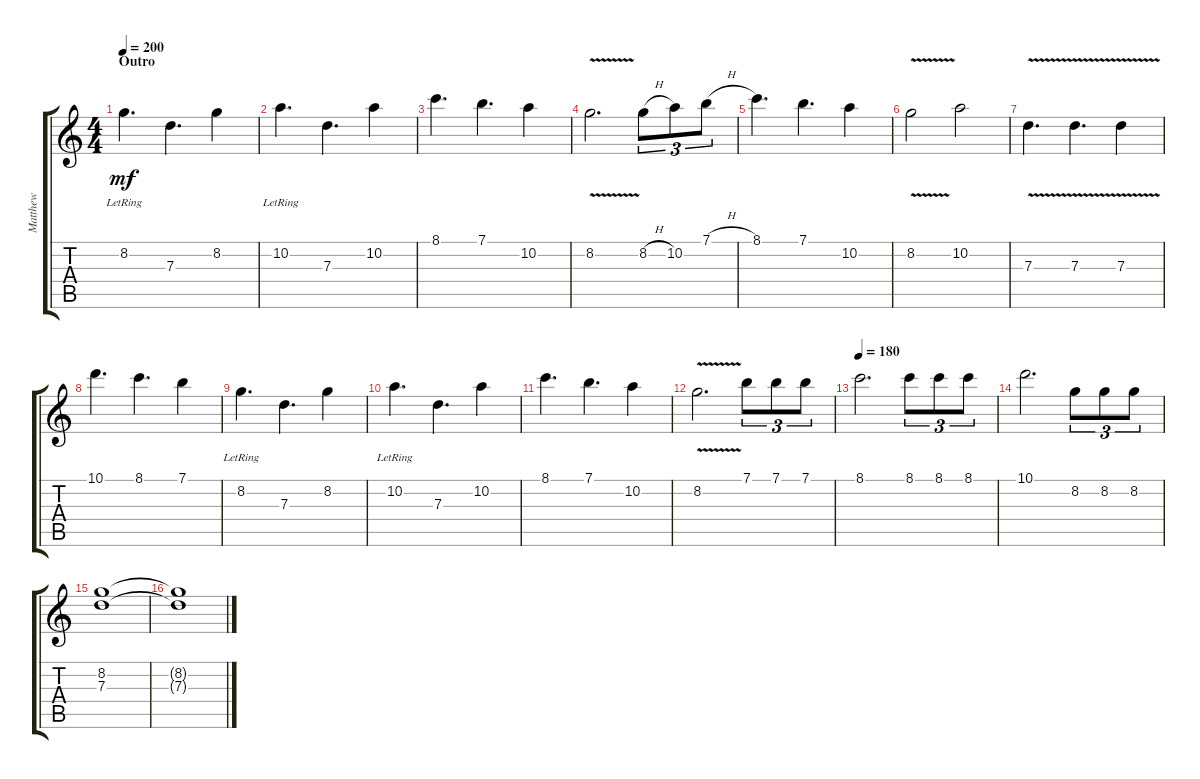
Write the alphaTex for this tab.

\track ("Matthew" "Matthew") {instrument distortionguitar}
\staff {score tabs}
\tuning (E4 B3 G3 D3 A2 E2) {hide}
\ts (4 4)
\section ("" "Outro")
\tempo 200
\clef g2
\ks c
8.2{lr}.4{d dy mf} 7.3.4{d} 8.2.4 |
10.2{lr}.4{d} 7.3.4{d} 10.2.4 |
8.1.4{d} 7.1.4{d} 10.2.4 |
8.2{v}.2{d} 8.2{h}.8{tu (3 2)} 10.2.8{tu (3 2)} 7.1{h}.8{tu (3 2)} |
8.1.4{d} 7.1.4{d} 10.2.4 |
8.2{v}.2 10.2.2 |
7.3{v}.4{d} 7.3{v}.4{d} 7.3{v}.4 |
10.1.4{d} 8.1.4{d} 7.1.4 |
8.2{lr}.4{d} 7.3.4{d} 8.2.4 |
10.2{lr}.4{d} 7.3.4{d} 10.2.4 |
8.1.4{d} 7.1.4{d} 10.2.4 |
8.2{v}.2{d} 7.1.8{tu (3 2)} 7.1.8{tu (3 2)} 7.1.8{tu (3 2)} |
\tempo 180
8.1.2{d} 8.1.8{tu (3 2)} 8.1.8{tu (3 2)} 8.1.8{tu (3 2)} |
10.1.2{d} 8.2.8{tu (3 2)} 8.2.8{tu (3 2)} 8.2.8{tu (3 2)} |
(8.2 7.3).1 |
(8.2{t} 7.3{t}).1
